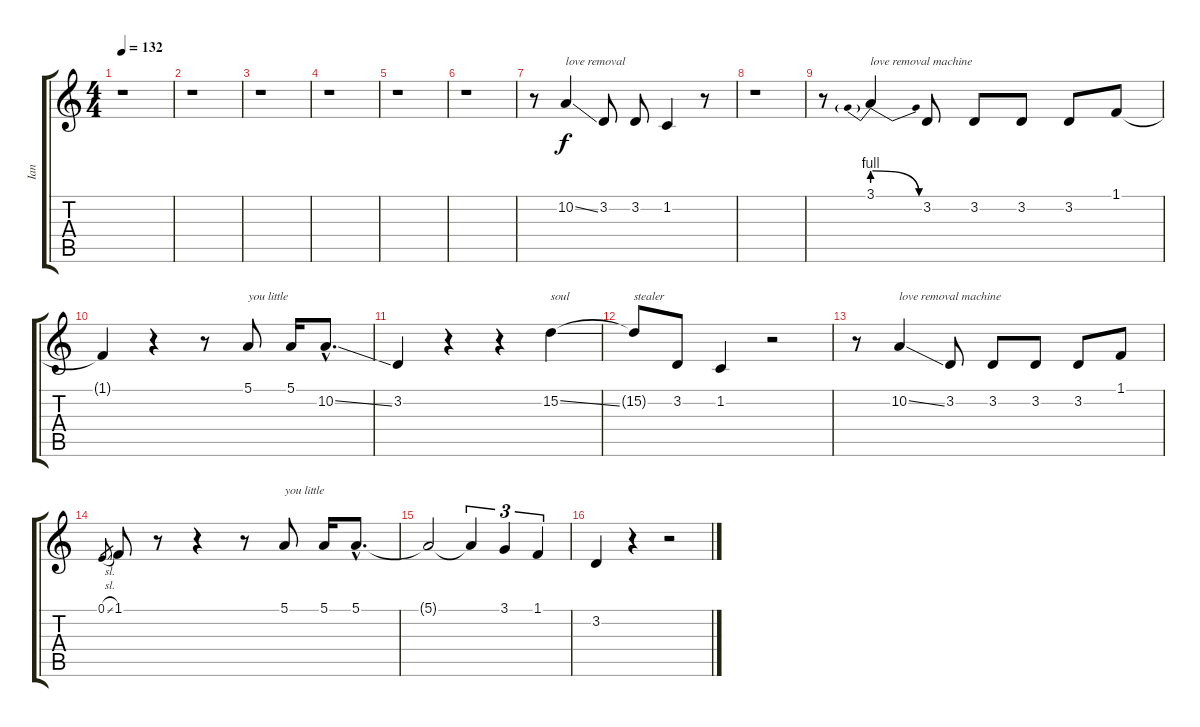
\track ("Ian" "Ian") {instrument lead6voice}
\staff {score tabs}
\tuning (E4 B3 G3 D3 A2 E2) {hide}
\ts (4 4)
\tempo 132
\clef g2
\ks c
r.1{dy f} |
r.1 |
r.1 |
r.1 |
r.1 |
r.1 |
r.8 10.2{ss}.4{txt "love removal"} 3.2.8 3.2.8 1.2.4 r.8 |
r.1 |
r.8 3.1{be (prebendrelease 0 4 60 0)}.4{txt "love removal machine"} 3.2.8 3.2.8 3.2.8 3.2.8 1.1.8 |
1.1{t}.4 r.4 r.8 5.1.8{txt "you little"} 5.1.16 10.2{ss hac}.8{d} |
3.2.4 r.4 r.4 15.2{ss}.4{txt "soul"} |
15.2{t}.8{txt "stealer"} 3.2.8 1.2.4 r.2 |
r.8 10.2{ss}.4{txt "love removal machine"} 3.2.8 3.2.8 3.2.8 3.2.8 1.1.8 |
0.1{sl}.8{gr} 1.1.8 r.8 r.4 r.8 5.1.8{txt "you little"} 5.1.16 5.1{hac}.8{d} |
5.1{t}.2 5.1{t}.4{tu (3 2)} 3.1.4{tu (3 2)} 1.1.4{tu (3 2)} |
3.2.4 r.4 r.2
